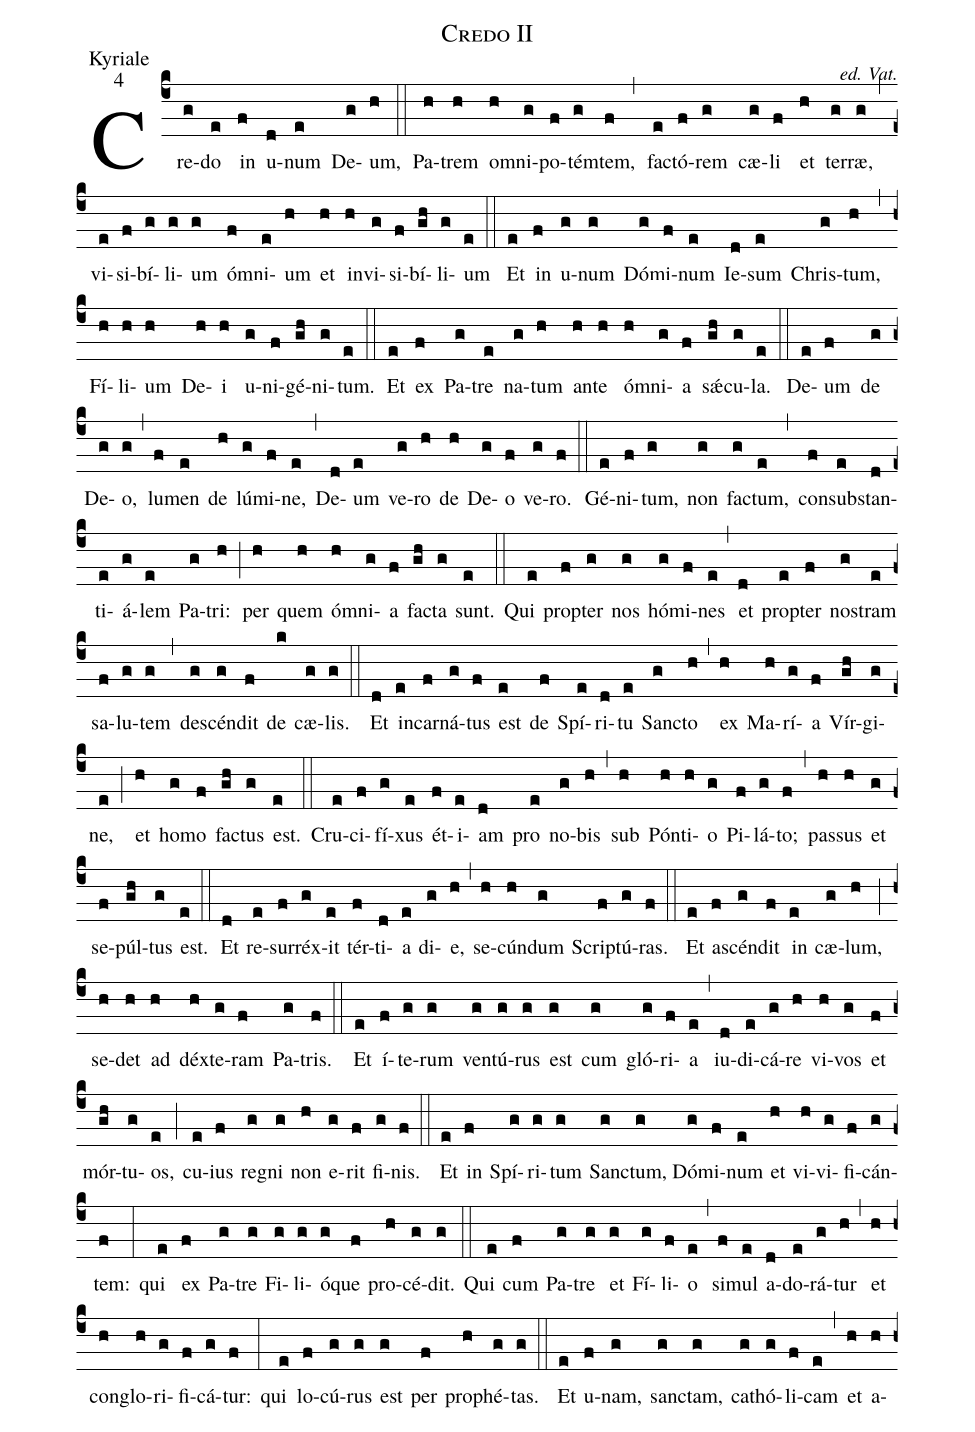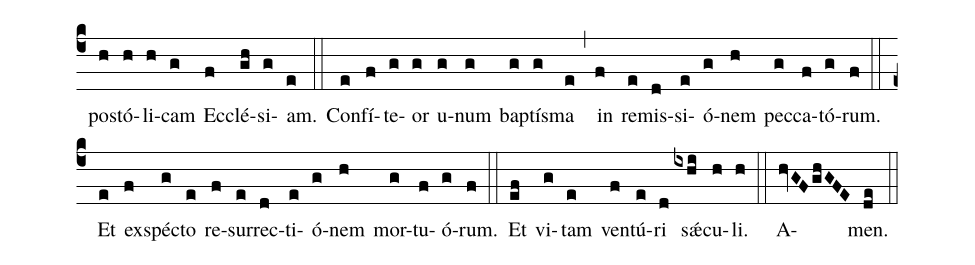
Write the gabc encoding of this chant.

name:Credo II;
office-part:Kyriale;
mode:4;
commentary:ed. Vat.;
%%
(c4) Cre(g)do(e) in(f) u(d)num(e) De(g)um,(h) (::) Pa(h)trem(h) om(h)ni(g)po(f)tém(g)tem,(f) (,) fac(e)tó(f)rem(g) cæ(g)li(f) et(h) ter(g)ræ,(g) (,) vi(e)si(f)bí(g)li(g)um(g) óm(f)ni(e)um(h) et(h) in(h)vi(g)si(f)bí(gh)li(g)um(e) (::) Et(e) in(f) u(g)num(g) Dó(g)mi(f)num(e) Ie(d)sum(e) Chris(g)tum,(h) (,) Fí(h)li(h)um(h) De(h)i(h) u(g)ni(f)gé(gh)ni(g)tum.(e) (::) Et(e) ex(f) Pa(g)tre(e) na(g)tum(h) an(h)te(h) óm(h)ni(g)a(f) s<sp>'æ</sp>(gh)cu(g)la.(e) (::) De(e)um(f) de(g) De(g)o,(g) (,) lu(f)men(e) de(h) lú(g)mi(f)ne,(e) (,) De(d)um(e) ve(g)ro(h) de(h) De(g)o(f) ve(g)ro.(f) (::) Gé(e)ni(f)tum,(g) non(g) fac(g)tum,(e) (,) con(f)subs(e)tan(d)ti(e)á(g)lem(e) Pa(g)tri:(h) (;) per(h) quem(h) óm(h)ni(g)a(f) fac(gh)ta(g) sunt.(e) (::) Qui(e) prop(f)ter(g) nos(g) hó(g)mi(f)nes(e) (,) et(d) prop(e)ter(f) nos(g)tram(e) sa(f)lu(g)tem(g) (,) des(g)cén(g)dit(f) de(k) cæ(g)lis.(g) (::) Et(d) in(e)car(f)ná(g)tus(f) est(e) de(f) Spí(e)ri(d)tu(e) San(g)cto(h) (,) ex(h) Ma(h)rí(g)a(f) Vír(gh)gi(g)ne,(e) (;) et(h) ho(g)mo(f) fac(gh)tus(g) est.(e) (::) Cru(e)ci(f)fí(g)xus(e) ét(f)i(e)am(d) pro(e) no(g)bis(h) (,) sub(h) Pón(h)ti(h)o(g) Pi(f)lá(g)to;(f) (,) pas(h)sus(h) et(g) se(f)púl(gh)tus(g) est.(e) (::) Et(d) re(e)sur(f)réx(g)it(e) tér(f)ti(d)a(e) di(g)e,(h) (,) se(h)cún(h)dum(g) Scrip(f)tú(g)ras.(f) (::) Et(e) as(f)cén(g)dit(f) in(e) cæ(g)lum,(h) (;) se(h)det(h) ad(h) déx(h)te(g)ram(f) Pa(g)tris.(f) (::) Et(e) í(f)te(g)rum(g) ven(g)tú(g)rus(g) est(g) cum(g) gló(g)ri(f)a(e) (,) iu(d)di(e)cá(g)re(h) vi(h)vos(g) et(f) mór(gh)tu(g)os,(e) (;) cu(e)ius(f) reg(g)ni(g) non(h) e(g)rit(f) fi(g)nis.(f) (::) Et(e) in(f) Spí(g)ri(g)tum(g) Sanc(g)tum, (g)Dó(g)mi(f)num(e) et(h) vi(h)vi(g)fi(f)cán(g)tem:(f) (:) qui(e) ex(f) Pa(g)tre(g) Fi(g)li(g)ó(g)que(f) pro(h)cé(g)dit.(g) (::) Qui(e) cum(f) Pa(g)tre(g) et(g) Fí(g)li(f)o(e) (,) si(f)mul(e) a(d)do(e)rá(g)tur(h) (,) et(h) con(h)glo(h)ri(g)fi(f)cá(g)tur:(f) (:) qui(e) lo(f)cú(g)rus(g) est(g) per(f) pro(h)phé(g)tas.(g) (::) Et(e) u(f)nam,(g) sanc(g)tam,(g) ca(g)thó(g)li(f)cam(e) (,) et(h) a(h)pos(h)tó(h)li(h)cam(g) Ec(f)clé(gh)si(g)am.(e) (::) Con(e)fí(f)te(g)or(g) u(g)num(g) bap(g)tís(g)ma(e) (,) in(f) re(e)mis(d)si(e)ó(g)nem(h) pec(g)ca(f)tó(g)rum.(f) (::) Et(e) exs(f)péc(g)to(e) re(f)sur(e)rec(d)ti(e)ó(g)nem(h) mor(g)tu(f)ó(g)rum.(f) (::) Et(ef) vi(g)tam(e) ven(f)tú(e)ri(d) s<sp>'ae</sp>(ixhi)cu(h)li.(h) (::) A(hvGF/ghGFE)men.(de) (::)
